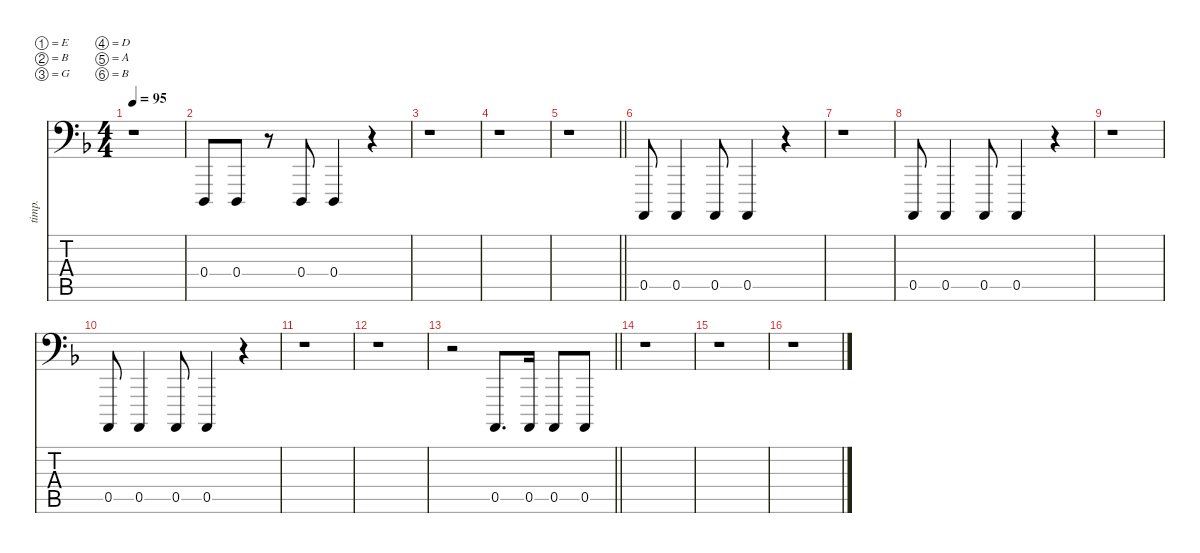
\defaultSystemsLayout 4
\hideDynamics
\bracketExtendMode nobrackets
\track ("Timpani/Brass" "timp.") {instrument timpani}
\staff {score tabs}
\tuning (E3 B2 G2 D2 A1 B1)
\displaytranspose -12
\ts (4 4)
\tempo 95
\clef f4
\ks f
r.1{dy f} |
0.4{acc forcenatural}.8 0.4{acc forcenatural}.8 r.8 0.4{acc forcenatural}.8{dy mf} 0.4{acc forcenatural}.4 r.4 |
r.1 |
r.1 |
\barLineRight lightlight
r.1 |
0.5{acc forcenatural}.8 0.5{acc forcenatural}.4 0.5{acc forcenatural}.8 0.5{acc forcenatural}.4 r.4 |
r.1 |
0.5{acc forcenatural}.8 0.5{acc forcenatural}.4 0.5{acc forcenatural}.8 0.5{acc forcenatural}.4 r.4 |
r.1 |
0.5{acc forcenatural}.8 0.5{acc forcenatural}.4 0.5{acc forcenatural}.8 0.5{acc forcenatural}.4 r.4 |
r.1 |
r.1 |
\barLineRight lightlight
r.2 0.5{acc forcenatural}.8{d} 0.5{acc forcenatural}.16 0.5{acc forcenatural}.8 0.5{acc forcenatural}.8 |
r.1 |
r.1 |
r.1
